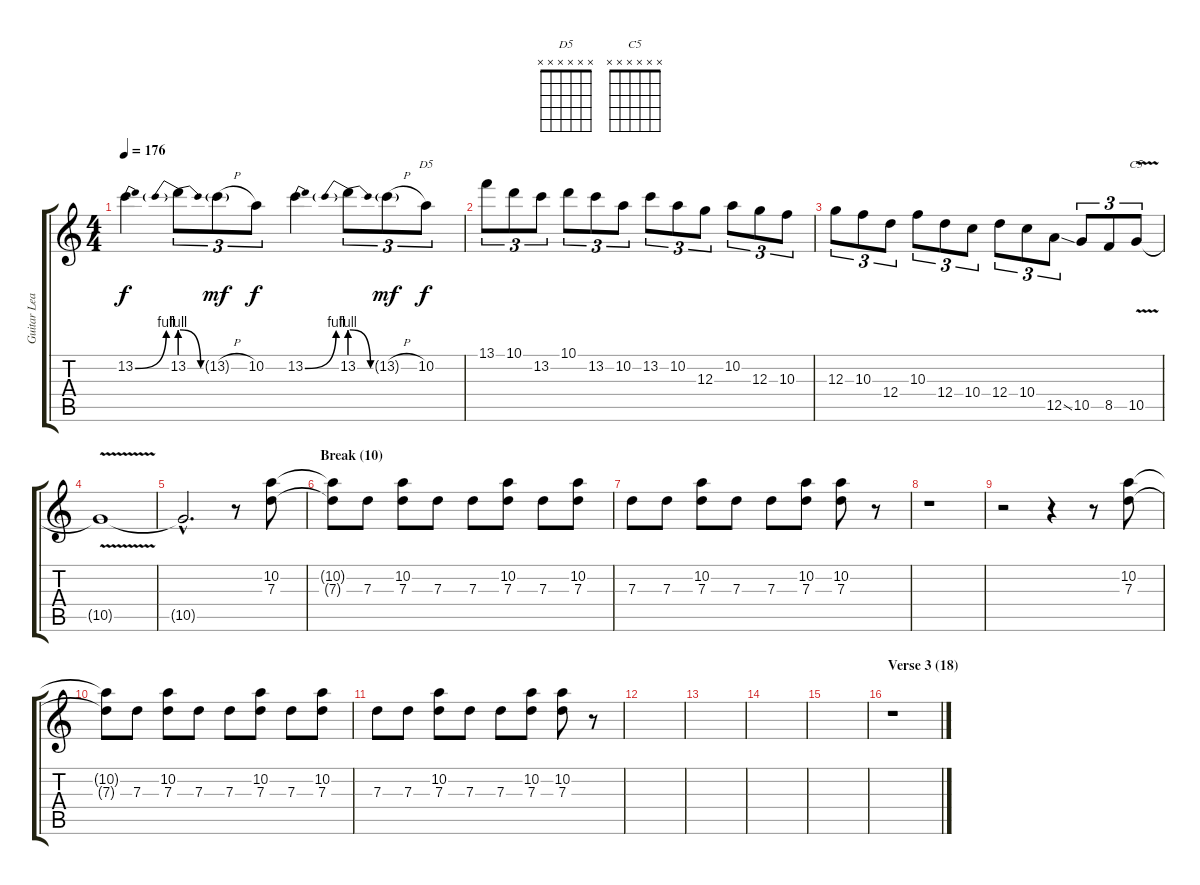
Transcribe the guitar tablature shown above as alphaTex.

\track ("Guitar Lead 2" "Guitar Lea") {instrument distortionguitar}
\staff {score tabs}
\tuning (E4 B3 G3 D3 A2 E2) {hide}
\chord ("D5" x x x x x x)
\chord ("C5" x x x x x x)
\ts (4 4)
\tempo 176
\clef g2
\ks c
13.2{be (bend 0 0 60 4)}.4{dy f} 13.2{be (prebendrelease 0 4 60 0)}.8{tu (3 2)} 13.2{h g}.8{tu (3 2) dy mf} 10.2.8{tu (3 2) dy f} 13.2{be (bend 0 0 60 4)}.4 13.2{be (prebendrelease 0 4 60 0)}.8{tu (3 2)} 13.2{h g}.8{tu (3 2) dy mf} 10.2.8{tu (3 2) ch "D5" dy f} |
13.1.8{tu (3 2)} 10.1.8{tu (3 2)} 13.2.8{tu (3 2)} 10.1.8{tu (3 2)} 13.2.8{tu (3 2)} 10.2.8{tu (3 2)} 13.2.8{tu (3 2)} 10.2.8{tu (3 2)} 12.3.8{tu (3 2)} 10.2.8{tu (3 2)} 12.3.8{tu (3 2)} 10.3.8{tu (3 2)} |
12.3.8{tu (3 2)} 10.3.8{tu (3 2)} 12.4.8{tu (3 2)} 10.3.8{tu (3 2)} 12.4.8{tu (3 2)} 10.4.8{tu (3 2)} 12.4.8{tu (3 2)} 10.4.8{tu (3 2)} 12.5{ss}.8{tu (3 2)} 10.5.8{tu (3 2)} 8.5.8{tu (3 2)} 10.5{v}.8{tu (3 2) ch "C5"} |
10.5{t}.1 |
10.5{hac t}.2{d} r.8 (10.2 7.3).8 |
\section ("" "Break (10)")
(10.2{t} 7.3{t}).8 7.3.8 (10.2 7.3).8 7.3.8 7.3.8 (10.2 7.3).8 7.3.8 (10.2 7.3).8 |
7.3.8 7.3.8 (10.2 7.3).8 7.3.8 7.3.8 (10.2 7.3).8 (10.2 7.3).8 r.8 |
r.1 |
r.2 r.4 r.8 (10.2 7.3).8 |
(10.2{t} 7.3{t}).8 7.3.8 (10.2 7.3).8 7.3.8 7.3.8 (10.2 7.3).8 7.3.8 (10.2 7.3).8 |
7.3.8 7.3.8 (10.2 7.3).8 7.3.8 7.3.8 (10.2 7.3).8 (10.2 7.3).8 r.8 |
|
|
|
|
\section ("" "Verse 3 (18)")
r.1
